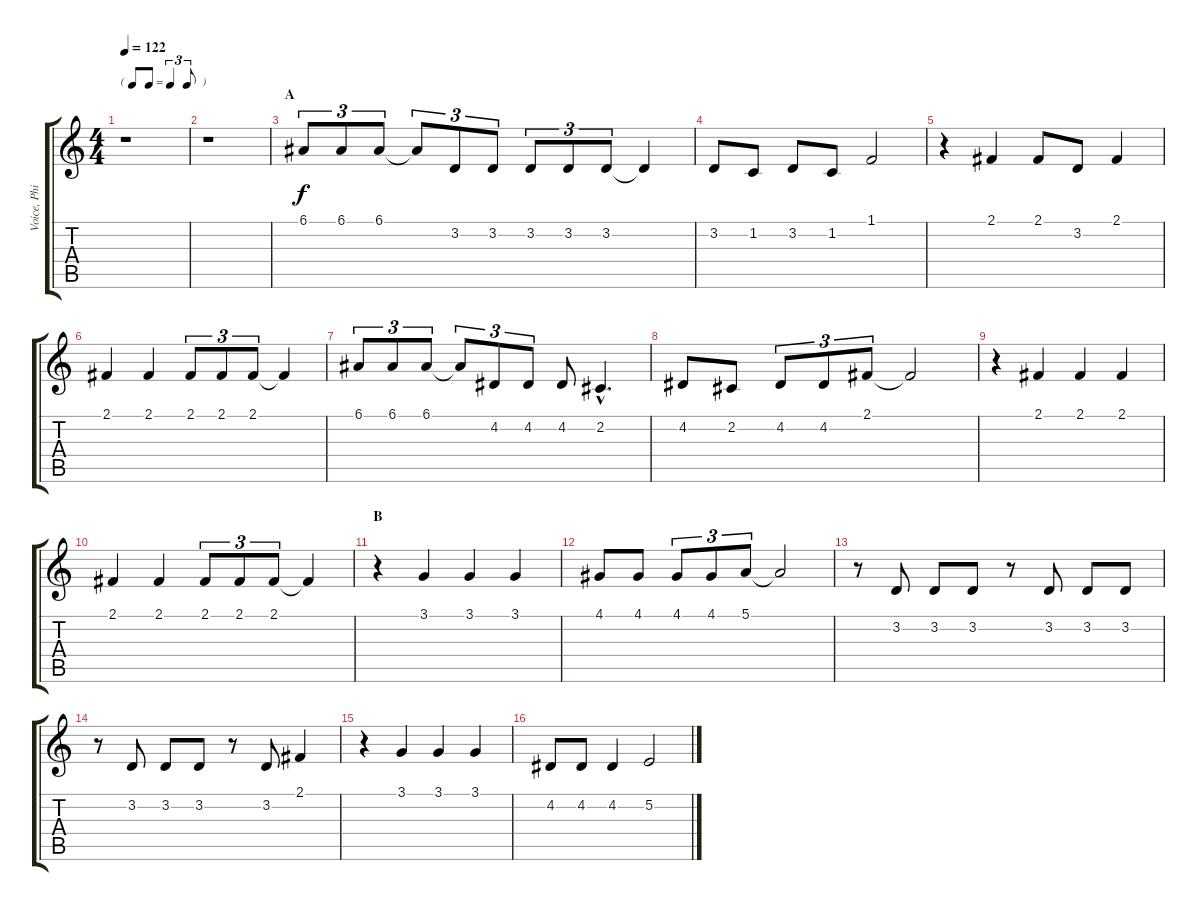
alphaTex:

\track ("Voice, Phill" "Voice, Phi") {instrument lead2sawtooth}
\staff {score tabs}
\tuning (E4 B3 G3 D3 A2 E2) {hide}
\ts (4 4)
\tf triplet8th
\tempo 122
\clef g2
\ks c
r.1{dy f} |
r.1 |
\section ("" "A")
6.1.8{tu (3 2)} 6.1.8{tu (3 2)} 6.1.8{tu (3 2)} 6.1{t}.8{tu (3 2)} 3.2.8{tu (3 2)} 3.2.8{tu (3 2)} 3.2.8{tu (3 2)} 3.2.8{tu (3 2)} 3.2.8{tu (3 2)} 3.2{t}.4 |
3.2.8 1.2.8 3.2.8 1.2.8 1.1.2 |
r.4 2.1.4 2.1.8 3.2.8 2.1.4 |
2.1.4 2.1.4 2.1.8{tu (3 2)} 2.1.8{tu (3 2)} 2.1.8{tu (3 2)} 2.1{t}.4 |
6.1.8{tu (3 2)} 6.1.8{tu (3 2)} 6.1.8{tu (3 2)} 6.1{t}.8{tu (3 2)} 4.2.8{tu (3 2)} 4.2.8{tu (3 2)} 4.2.8 2.2{hac}.4{d} |
4.2.8 2.2.8 4.2.8{tu (3 2)} 4.2.8{tu (3 2)} 2.1.8{tu (3 2)} 2.1{t}.2 |
r.4 2.1.4 2.1.4 2.1.4 |
2.1.4 2.1.4 2.1.8{tu (3 2)} 2.1.8{tu (3 2)} 2.1.8{tu (3 2)} 2.1{t}.4 |
\section ("" "B")
r.4 3.1.4 3.1.4 3.1.4 |
4.1.8 4.1.8 4.1.8{tu (3 2)} 4.1.8{tu (3 2)} 5.1.8{tu (3 2)} 5.1{t}.2 |
r.8 3.2.8 3.2.8 3.2.8 r.8 3.2.8 3.2.8 3.2.8 |
r.8 3.2.8 3.2.8 3.2.8 r.8 3.2.8 2.1.4 |
r.4 3.1.4 3.1.4 3.1.4 |
4.2.8 4.2.8 4.2.4 5.2.2
